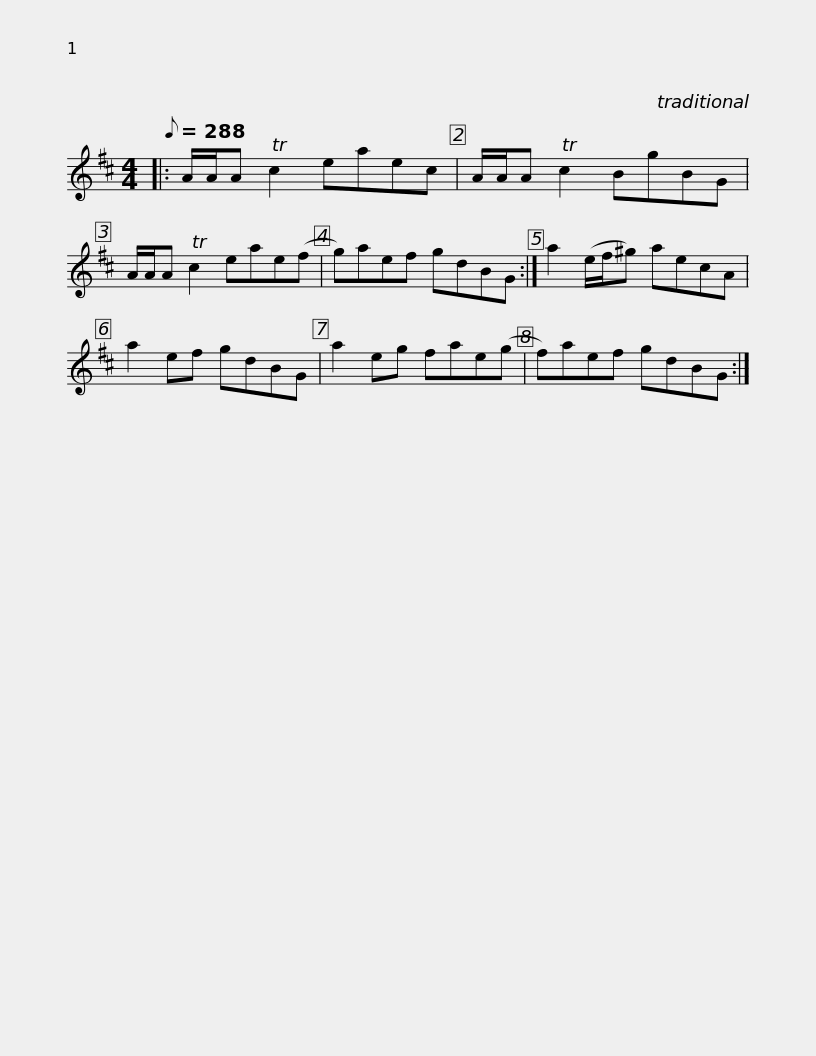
X:1
L:1/8
Q:1/8=288
M:4/4
I:linebreak $
K:D
V:1 treble
V:1
|: A/A/A Tc2 eaec | A/A/A Tc2 BgBG | A/A/A Tc2 eae(f | g)aef gdBG :| a2 (e/f/^g) aecA |$ %5
 a2 ef gdBG | a2 eg fae(g | f)aef gdBG :| %8
